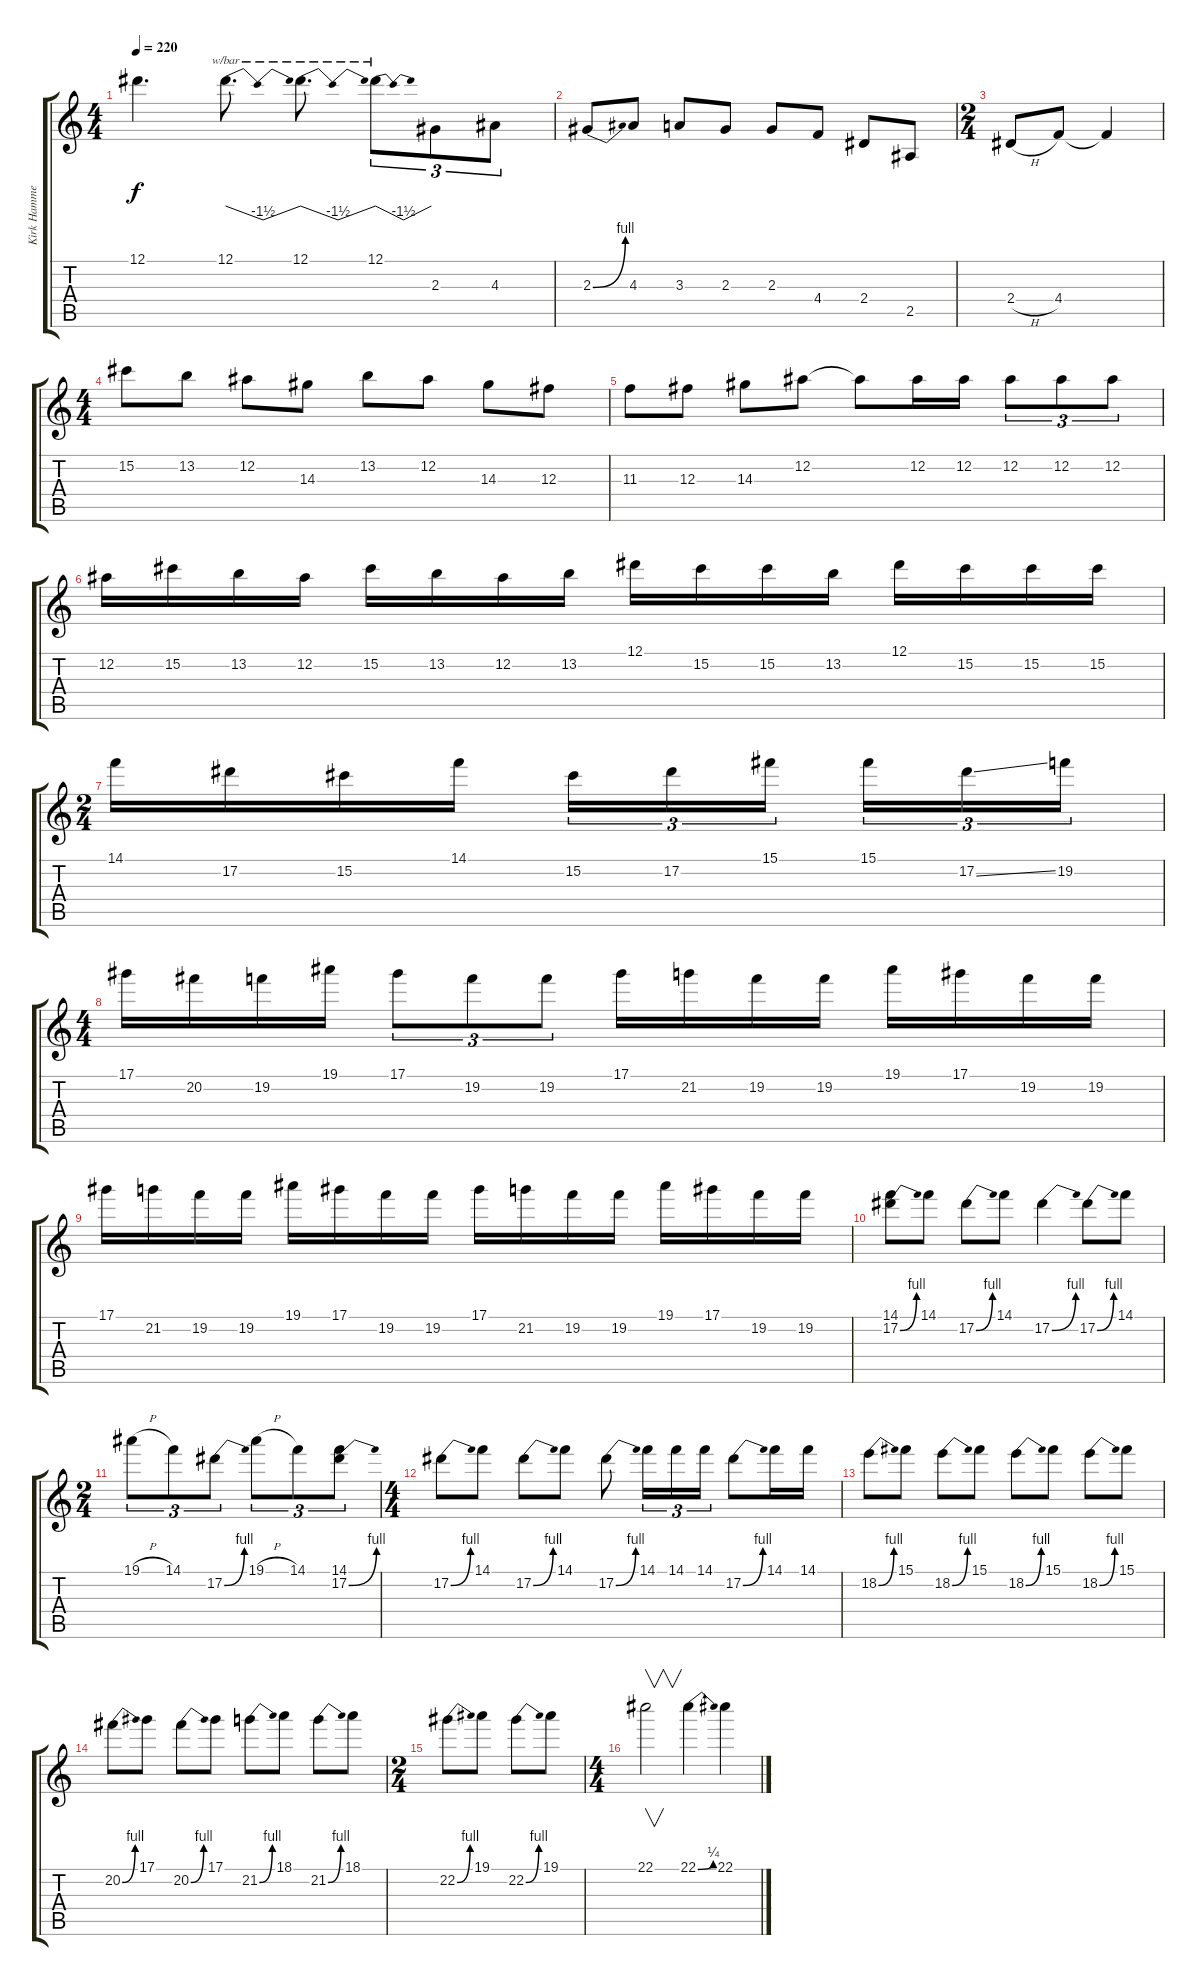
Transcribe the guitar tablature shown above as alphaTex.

\track ("Kirk Hammett (Distortion Guitar)" "Kirk Hamme") {instrument overdrivenguitar}
\staff {score tabs}
\tuning (Eb4 Bb3 Gb3 Db3 Ab2 Eb2) {hide}
\ts (4 4)
\tempo 220
\clef g2
\ks c
12.1{t}.4{d dy f} 12.1.8{d tbe (dip default 0 0 30 -6 60 0)} 12.1.8{d tbe (dip default 0 0 30 -6 60 0)} 12.1.8{tu (3 2) tbe (dip default 0 0 30 -6 60 0)} 2.3.8{tu (3 2)} 4.3.8{tu (3 2)} |
2.3{be (bend 0 0 60 4)}.8 4.3.8 3.3.8 2.3.8 2.3.8 4.4.8 2.4.8 2.5.8 |
\ts (2 4)
2.4{h}.8 4.4.8 4.4{t}.4 |
\ts (4 4)
15.2.8 13.2.8 12.2.8 14.3.8 13.2.8 12.2.8 14.3.8 12.3.8 |
11.3.8 12.3.8 14.3.8 12.2.8 12.2{t}.8 12.2.16 12.2.16 12.2.8{tu (3 2)} 12.2.8{tu (3 2)} 12.2.8{tu (3 2)} |
12.2.16 15.2.16 13.2.16 12.2.16 15.2.16 13.2.16 12.2.16 13.2.16 12.1.16 15.2.16 15.2.16 13.2.16 12.1.16 15.2.16 15.2.16 15.2.16 |
\ts (2 4)
14.1.16 17.2.16 15.2.16 14.1.16 15.2.16{tu (3 2)} 17.2.16{tu (3 2)} 15.1.16{tu (3 2)} 15.1.16{tu (3 2)} 17.2{ss}.16{tu (3 2)} 19.2.16{tu (3 2)} |
\ts (4 4)
17.1.16 20.2.16 19.2.16 19.1.16 17.1.8{tu (3 2)} 19.2.8{tu (3 2)} 19.2.8{tu (3 2)} 17.1.16 21.2.16 19.2.16 19.2.16 19.1.16 17.1.16 19.2.16 19.2.16 |
17.1.16 21.2.16 19.2.16 19.2.16 19.1.16 17.1.16 19.2.16 19.2.16 17.1.16 21.2.16 19.2.16 19.2.16 19.1.16 17.1.16 19.2.16 19.2.16 |
(14.1 17.2{be (bend 0 0 60 4)}).8 14.1.8 17.2{be (bend 0 0 60 4)}.8 14.1.8 17.2{be (bend 0 0 60 4)}.4 17.2{be (bend 0 0 60 4)}.8 14.1.8 |
\ts (2 4)
19.1{h}.8{tu (3 2)} 14.1.8{tu (3 2)} 17.2{be (bend 0 0 60 4)}.8{tu (3 2)} 19.1{h}.8{tu (3 2)} 14.1.8{tu (3 2)} (14.1 17.2{be (bend 0 0 60 4)}).8{tu (3 2)} |
\ts (4 4)
17.2{be (bend 0 0 60 4)}.8 14.1.8 17.2{be (bend 0 0 60 4)}.8 14.1.8 17.2{be (bend 0 0 60 4)}.8 14.1.16{tu (3 2)} 14.1.16{tu (3 2)} 14.1.16{tu (3 2)} 17.2{be (bend 0 0 60 4)}.8 14.1.16 14.1.16 |
18.2{be (bend 0 0 60 4)}.8 15.1.8 18.2{be (bend 0 0 60 4)}.8 15.1.8 18.2{be (bend 0 0 60 4)}.8 15.1.8 18.2{be (bend 0 0 60 4)}.8 15.1.8 |
20.2{be (bend 0 0 60 4)}.8 17.1.8 20.2{be (bend 0 0 60 4)}.8 17.1.8 21.2{be (bend 0 0 60 4)}.8 18.1.8 21.2{be (bend 0 0 60 4)}.8 18.1.8 |
\ts (2 4)
22.2{be (bend 0 0 60 4)}.8 19.1.8 22.2{be (bend 0 0 60 4)}.8 19.1.8 |
\ts (4 4)
22.1.2{v} 22.1{be (bend 0 0 60 1)}.4 22.1.4
